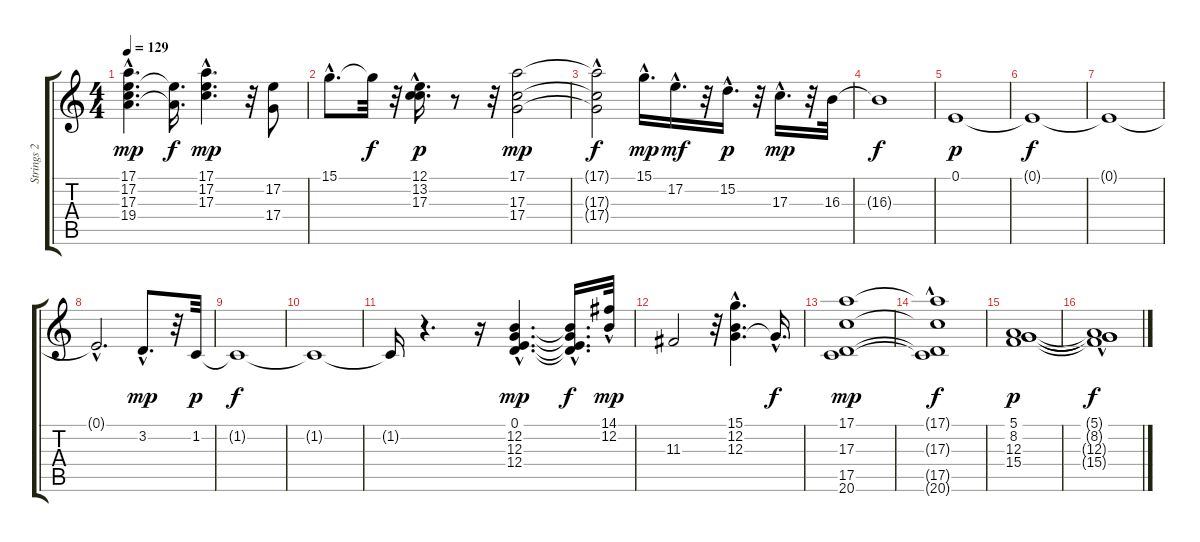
\track ("Strings 2" "Strings 2") {instrument stringensemble1}
\staff {score tabs}
\tuning (E4 B3 G3 D3 A2 E2) {hide}
\ts (4 4)
\tempo 129
\clef g2
\ks c
(17.1{hac} 17.2{hac} 17.3{hac} 19.4{hac}).4{d dy mp} (17.2{t} 19.4{t}).16{d dy f} (17.1{hac} 17.2 17.3).4{d dy mp} r.32 (17.2 17.4).8 |
15.1{hac}.8{d} 15.1{t}.32{dy f} r.32 (12.1{hac} 13.2{hac} 17.3{hac}).16{d dy p} r.8 r.32 (17.1 17.3 17.4).2{dy mp} |
(17.1{t} 17.3{hac t} 17.4{hac t}).2{dy f} 15.1{hac}.16{d dy mp} 17.2{hac}.16{d dy mf} r.32 15.2{hac}.16{d dy p} r.32 17.3{hac}.16{d dy mp} r.32 16.3.32 |
16.3{t}.1{dy f} |
0.1.1{dy p} |
0.1{t}.1{dy f} |
0.1{t}.1 |
0.1{hac t}.2{d} 3.2{hac}.8{d dy mp} r.32 1.2.32{dy p} |
1.2{t}.1{dy f} |
1.2{t}.1 |
1.2{t}.16 r.4{d} r.16 (0.1{hac} 12.2{hac} 12.3{hac} 12.4{hac}).4{d dy mp} (0.1{t} 12.2{hac t} 12.3{hac t} 12.4{hac t}).16{d dy f} (14.1 12.2{hac}).32{dy mp} |
11.3.2 r.32 (15.1{hac} 12.2 12.3{hac}).4{d} 12.3{hac t}.16{d dy f} |
(17.1 17.3 17.5 20.6).1{dy mp} |
(17.1{t} 17.3{hac t} 17.5{t} 20.6{hac t}).1{dy f} |
(5.1 8.2 12.3 15.4).1{dy p} |
(5.1{t} 8.2{hac t} 12.3{hac t} 15.4{hac t}).1{dy f}
